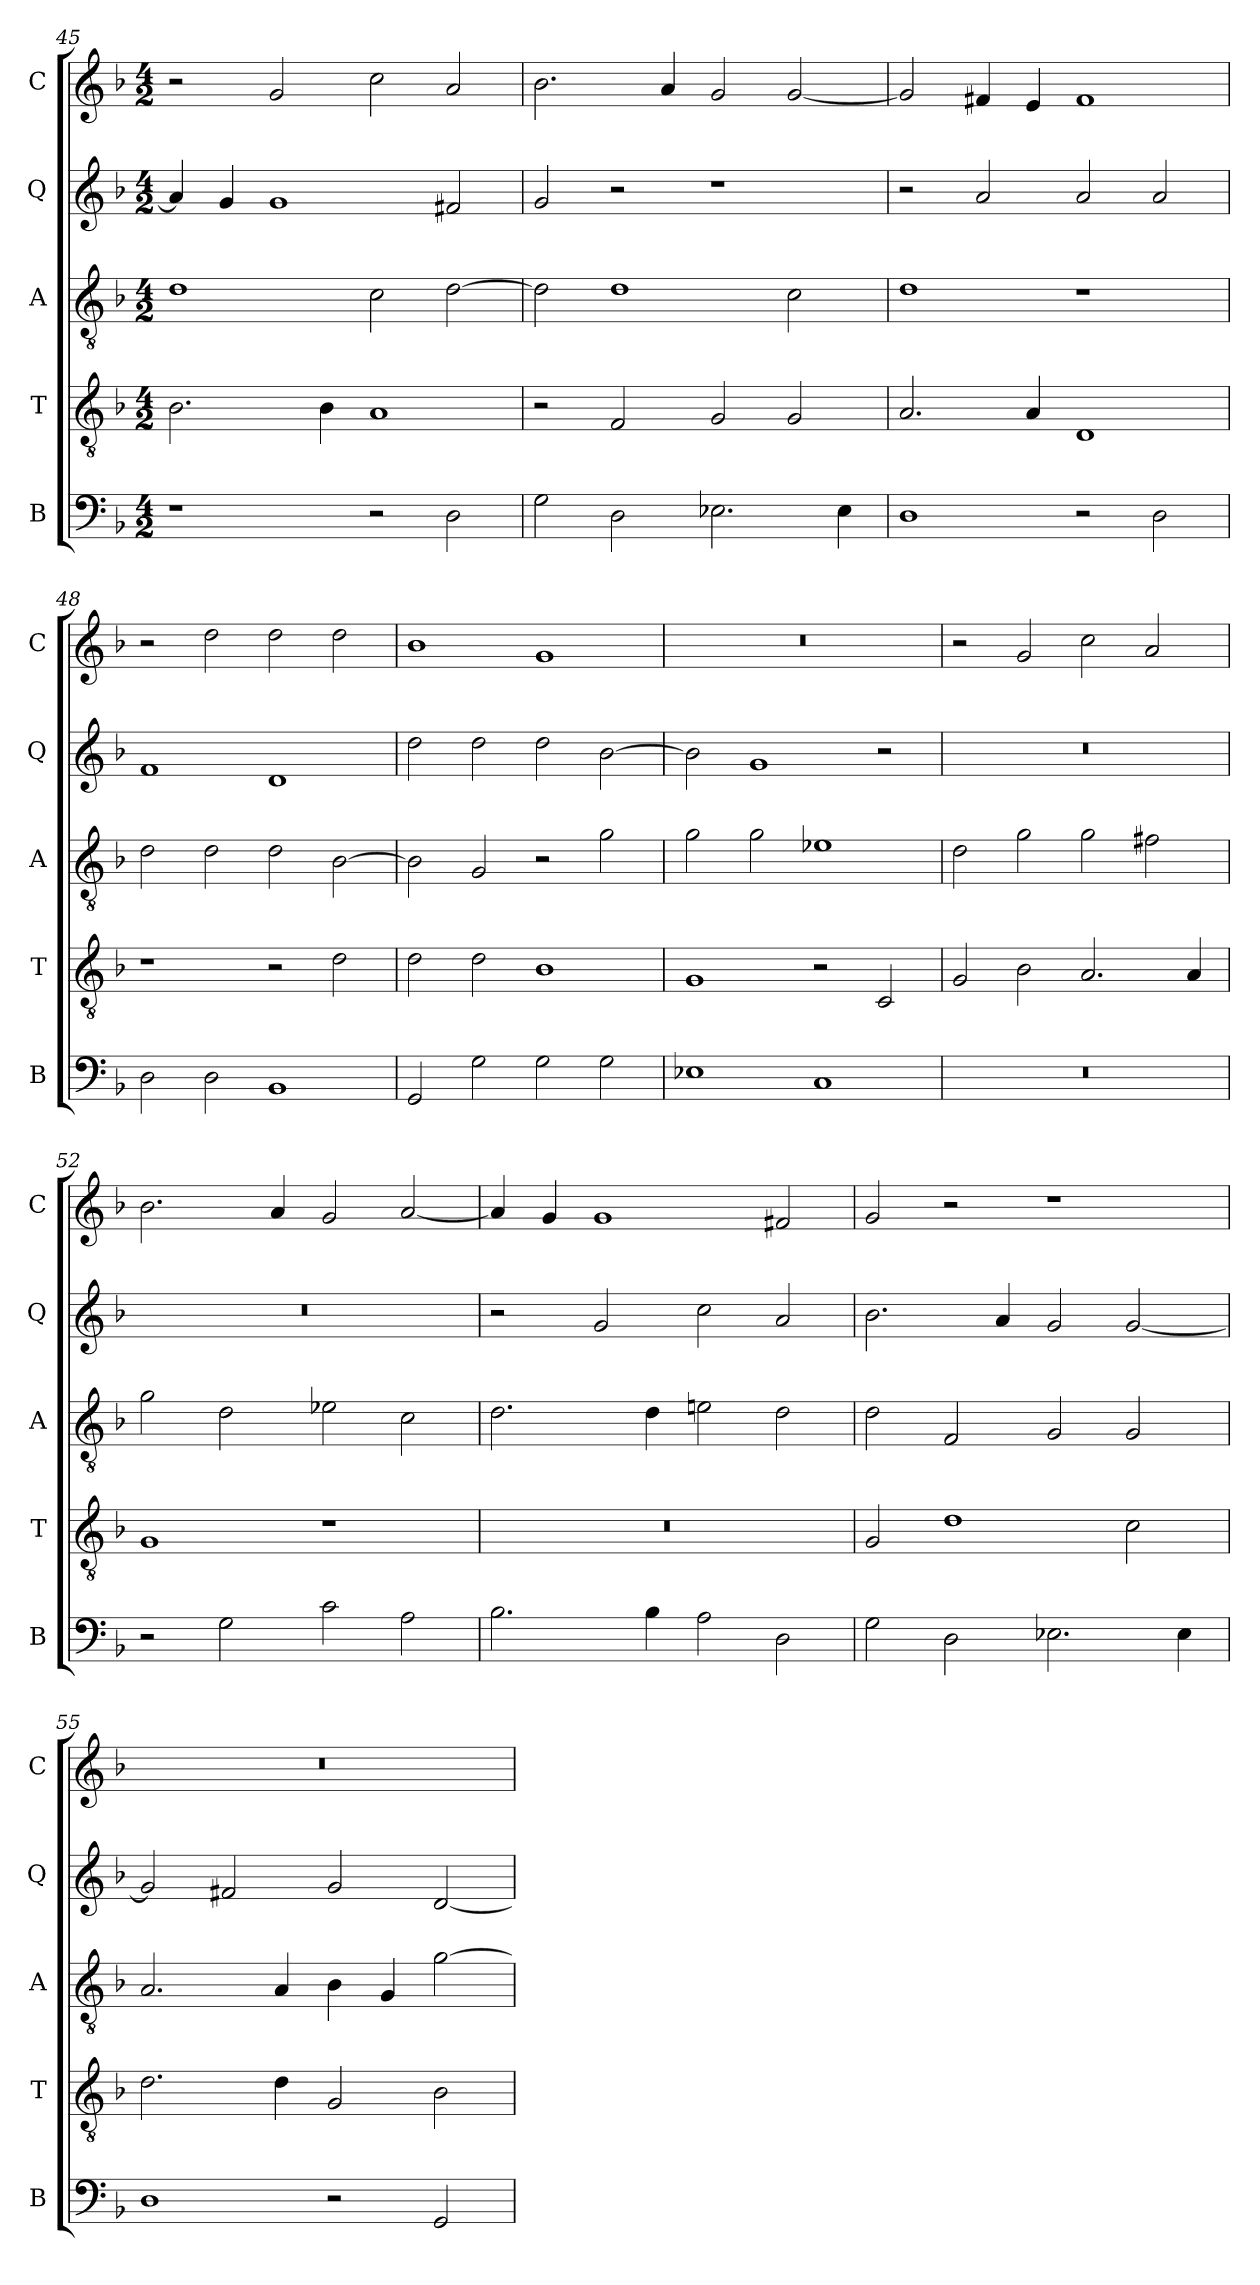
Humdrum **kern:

**kern	**kern	**kern	**kern	**kern
*part5	*part4	*part3	*part2	*part1
*staff5	*staff4	*staff3	*staff2	*staff1
*I"B	*I"T	*I"A	*I"Q	*I"C
*I'B	*I'T	*I'A	*I'Q	*I'C
*clefF4	*clefGv2	*clefGv2	*clefG2	*clefG2
*	*ITrd7c12	*ITrd7c12	*	*
*k[b-]	*k[b-]	*k[b-]	*k[b-]	*k[b-]
*F:	*F:	*F:	*F:	*F:
*M4/2	*M4/2	*M4/2	*M4/2	*M4/2
=45	=45	=45	=45	=45
1r	2.BB-i\	1Di	4ai/]	2r
.	.	.	4gi/	.
.	.	.	1gi	2gi/
.	4BB-i\	.	.	.
2r	1AAi	2Ci\	.	2cci\
2Di\	.	[>2Di\	2f#Xi/	2ai/
!!LO:PB:g=z
=46	=46	=46	=46	=46
2Gi\	2r	2Di\]	2gi/	2.b-i\
2Di\	2FFi/	1Di	2r	.
.	.	.	.	4ai/
2.E-Xi\	2GGi/	.	1r	2gi/
.	2GGi/	2Ci\	.	[<2gi/
4E-i\	.	.	.	.
=47	=47	=47	=47	=47
1Di	2.AAi/	1Di	2r	2gi/]
.	.	.	2ai/	4f#Xi/
.	4AAi/	.	.	4ei/
2r	1DDi	1r	2ai/	1f#i
2Di\	.	.	2ai/	.
=48	=48	=48	=48	=48
2Di\	1r	2Di\	1fi	2r
2Di\	.	2Di\	.	2ddi\
1BB-i	2r	2Di\	1di	2ddi\
.	2Di\	[>2BB-i\	.	2ddi\
!!LO:LB:g=z
=49	=49	=49	=49	=49
2GGi/	2Di\	2BB-i\]	2ddi\	1b-i
2Gi\	2Di\	2GGi/	2ddi\	.
2Gi\	1BB-i	2r	2ddi\	1gi
2Gi\	.	2Gi\	[>2b-i\	.
=50	=50	=50	=50	=50
!	!	!	!	!LO:N:vis=1
1E-Xi	1GGi	2Gi\	2b-i\]	0r
.	.	2Gi\	1gi	.
1Ci	2r	1E-Xi	.	.
.	2CCi/	.	2r	.
=51	=51	=51	=51	=51
!LO:N:vis=1	!	!	!LO:N:vis=1	!
0r	2GGi/	2Di\	0r	2r
.	2BB-i\	2Gi\	.	2gi/
.	2.AAi/	2Gi\	.	2cci\
.	.	2F#Xi\	.	2ai/
.	4AAi/	.	.	.
!!LO:PB:g=z
=52	=52	=52	=52	=52
!	!	!	!LO:N:vis=1	!
2r	1GGi	2Gi\	0r	2.b-i\
2Gi\	.	2Di\	.	.
.	.	.	.	4ai/
2ci\	1r	2E-Xi\	.	2gi/
2Ai\	.	2Ci\	.	[<2ai/
=53	=53	=53	=53	=53
!	!LO:N:vis=1	!	!	!
2.B-i\	0r	2.Di\	2r	4ai/]
.	.	.	.	4gi/
.	.	.	2gi/	1gi
4B-i\	.	4Di\	.	.
2Ai\	.	2Eni\	2cci\	.
2Di\	.	2Di\	2ai/	2f#Xi/
=54	=54	=54	=54	=54
2Gi\	2GGi/	2Di\	2.b-i\	2gi/
2Di\	1Di	2FFi/	.	2r
.	.	.	4ai/	.
2.E-Xi\	.	2GGi/	2gi/	1r
.	2Ci\	2GGi/	[<2gi/	.
4E-i\	.	.	.	.
!!LO:LB:g=z
=55	=55	=55	=55	=55
!	!	!	!	!LO:N:vis=1
1Di	2.Di\	2.AAi/	2gi/]	0r
.	.	.	2f#Xi/	.
.	4Di\	4AAi/	.	.
2r	2GGi/	4BB-i\	2gi/	.
.	.	4GGi/	.	.
2GGi/	2BB-i\	[>2Gi\	[<2di/	.
=	=	=	=	=
*-	*-	*-	*-	*-
